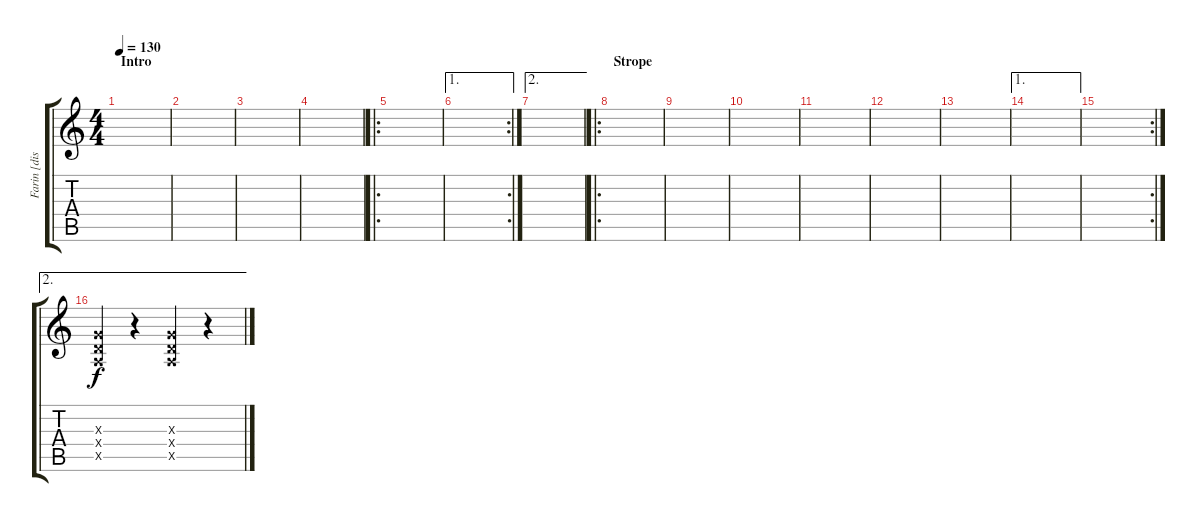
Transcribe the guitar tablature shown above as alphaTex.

\track ("Farin [dist]" "Farin [dis") {instrument overdrivenguitar}
\staff {score tabs}
\tuning (E4 B3 G3 D3 A2 E2) {hide}
\ts (4 4)
\section ("" "Intro")
\tempo 130
\clef g2
\ks c
|
|
|
|
\ro
|
\ae 1
\rc 2
|
\ae 2
|
\ro
\section ("" "Strope")
|
|
|
|
|
|
\ae 1
|
\rc 2
|
\ae 2
(0.3{x} 0.4{x} 0.5{x}).4 r.4 (0.3{x} 0.4{x} 0.5{x}).4 r.4
